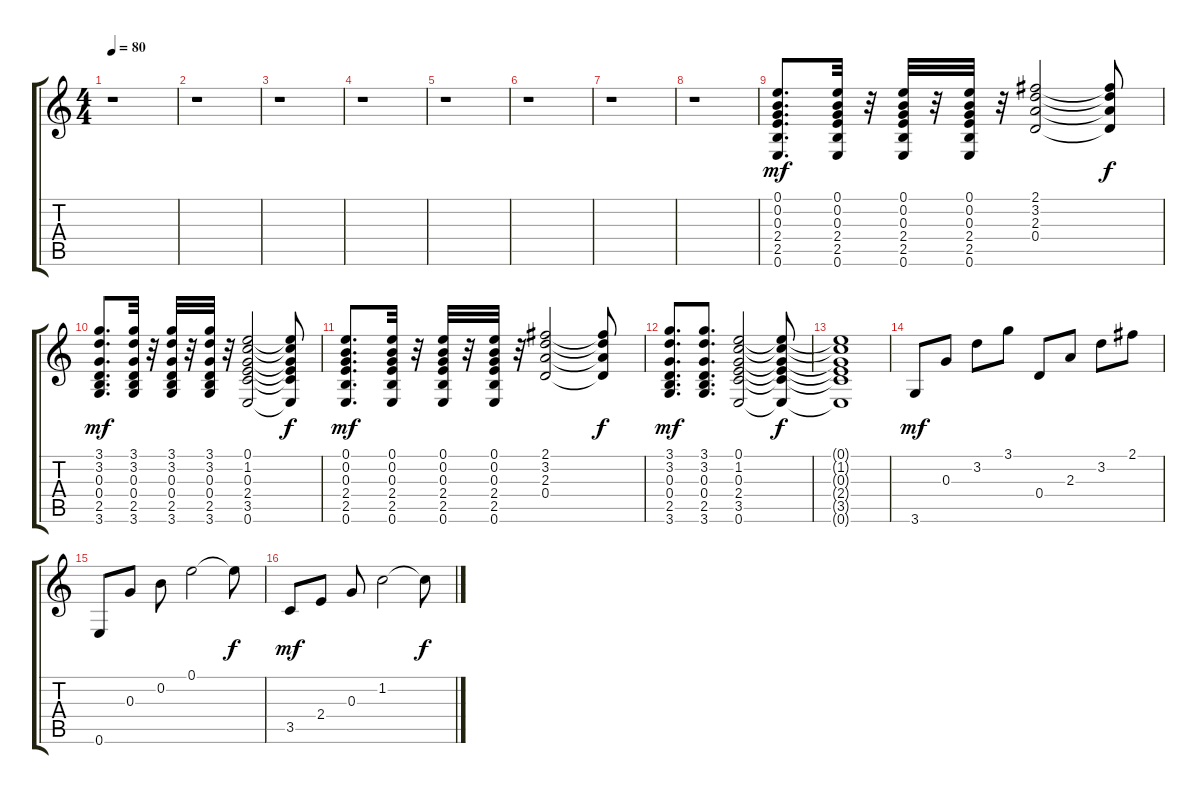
\track "" {instrument electricguitarjazz}
\staff {score tabs}
\tuning (E4 B3 G3 D3 A2 E2) {hide}
\ts (4 4)
\tempo 80
\clef g2
\ks c
r.1{dy f} |
r.1 |
r.1 |
r.1 |
r.1 |
r.1 |
r.1 |
r.1 |
(0.1 0.2 0.3 2.4 2.5 0.6).8{d dy mf} (0.1 0.2 0.3 2.4 2.5 0.6).32 r.32 (0.1 0.2 0.3 2.4 2.5 0.6).32 r.32 (0.1 0.2 0.3 2.4 2.5 0.6).32 r.32 (2.1 3.2 2.3 0.4).2 (2.1{t} 3.2{t} 2.3{t} 0.4{t}).8{dy f} |
(3.1 3.2 0.3 0.4 2.5 3.6).8{d dy mf} (3.1 3.2 0.3 0.4 2.5 3.6).32 r.32 (3.1 3.2 0.3 0.4 2.5 3.6).32 r.32 (3.1 3.2 0.3 0.4 2.5 3.6).32 r.32 (0.1 1.2 0.3 2.4 3.5 0.6).2 (0.1{t} 1.2{t} 0.3{t} 2.4{t} 3.5{t} 0.6{t}).8{dy f} |
(0.1 0.2 0.3 2.4 2.5 0.6).8{d dy mf} (0.1 0.2 0.3 2.4 2.5 0.6).32 r.32 (0.1 0.2 0.3 2.4 2.5 0.6).32 r.32 (0.1 0.2 0.3 2.4 2.5 0.6).32 r.32 (2.1 3.2 2.3 0.4).2 (2.1{t} 3.2{t} 2.3{t} 0.4{t}).8{dy f} |
(3.1 3.2 0.3 0.4 2.5 3.6).8{d dy mf} (3.1 3.2 0.3 0.4 2.5 3.6).8{d} (0.1 1.2 0.3 2.4 3.5 0.6).2 (0.1{t} 1.2{t} 0.3{t} 2.4{t} 3.5{t} 0.6{t}).8{dy f} |
(0.1{t} 1.2{t} 0.3{t} 2.4{t} 3.5{t} 0.6{t}).1 |
3.6.8{dy mf} 0.3.8 3.2.8 3.1.8 0.4.8 2.3.8 3.2.8 2.1.8 |
0.6.8 0.3.8 0.2.8 0.1.2 0.1{t}.8{dy f} |
3.5.8{dy mf} 2.4.8 0.3.8 1.2.2 1.2{t}.8{dy f}
